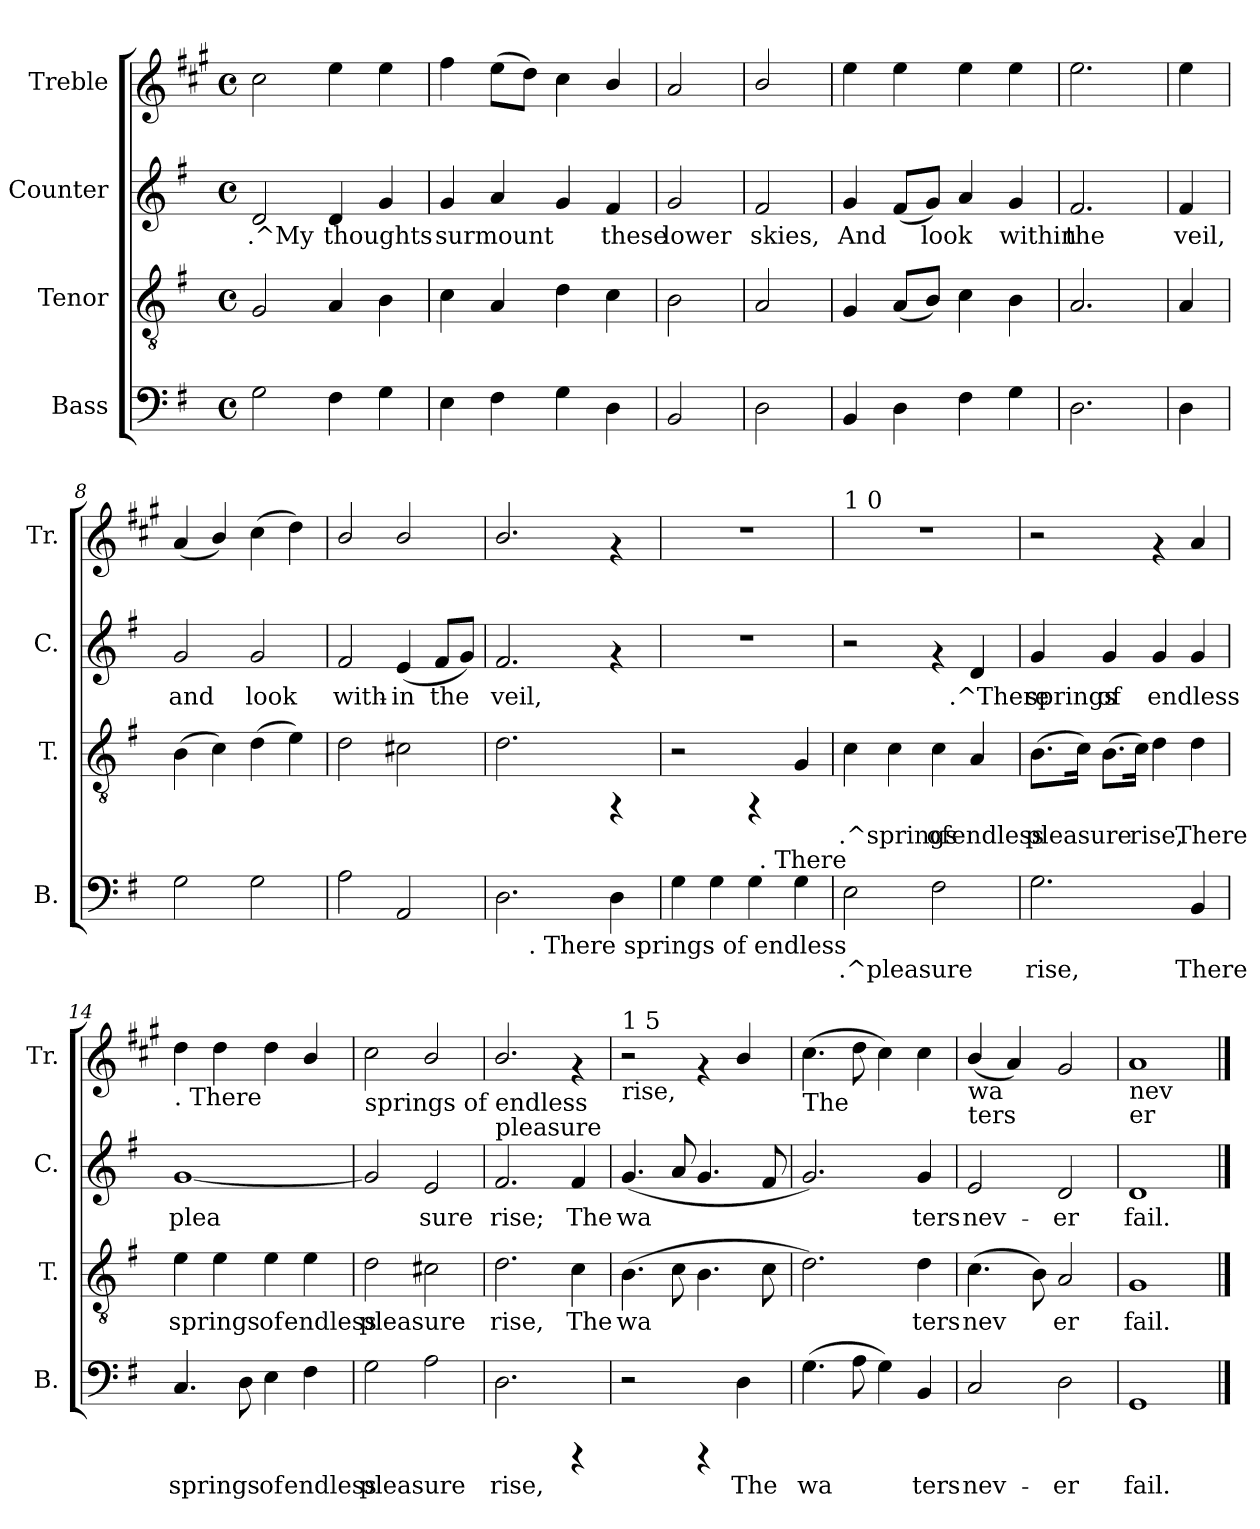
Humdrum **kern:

**kern	**text	**kern	**text	**kern	**text	**kern
*part4	*part4	*part3	*part3	*part2	*part2	*part1
*staff4	*staff4	*staff3	*staff3	*staff2	*staff2	*staff1
*I"Bass	*	*I"Tenor	*	*I"Counter	*	*I"Treble
*I'B.	*	*I'T.	*	*I'C.	*	*I'Tr.
!!LO:PB:g=z
*stria5	*	*stria5	*	*stria5	*	*stria5
*clefF4	*	*clefGv2	*	*clefG2	*	*clefG2
*	*	*	*	*	*	*ITrd1c2
*k[f#]	*	*k[f#]	*	*k[f#]	*	*k[f#]
*G:	*	*G:	*	*G:	*	*G:
*M4/4	*	*M4/4	*	*M4/4	*	*M4/4
*met(c)	*	*met(c)	*	*met(c)	*	*met(c)
=1	=1	=1	=1	=1	=1	=1
!	!LO:LY:b:rj	!	!LO:LY:b:rj	!	!LO:LY:b:rj	!
2G\	.	2G/	.	2d/	.^My	2b\
!	!LO:LY:b:rj	!	!LO:LY:b:rj	!	!LO:LY:b:rj	!
4F#\	.	4A/	.	4d/	thoughts	4dd\
!	!LO:LY:b:rj	!	!LO:LY:b:rj	!	!LO:LY:b:rj	!
4G\	.	4B\	.	4g/	.	4dd\
=2	=2	=2	=2	=2	=2	=2
!	!LO:LY:b:rj	!	!LO:LY:b:rj	!	!LO:LY:b:rj	!
4E\	.	4c\	.	4g/	surmount	4ee\
!	!LO:LY:b:rj	!	!LO:LY:b:rj	!	!LO:LY:b:rj	!
4F#\	.	4A/	.	4a/	.	(>8dd\L
.	.	.	.	.	.	8cc\J)
!	!LO:LY:b:rj	!	!LO:LY:b:rj	!	!LO:LY:b:rj	!
4G\	.	4d\	.	4g/	.	4b\
!	!LO:LY:b:rj	!	!LO:LY:b:rj	!	!LO:LY:b:rj	!
4D\	.	4c\	.	4f#/	these	4a/
=3	=3	=3	=3	=3	=3	=3
!	!LO:LY:b:rj	!	!LO:LY:b:rj	!	!LO:LY:b:rj	!
2BB/	.	2B\	.	2g/	lower	2g/
=4	=4	=4	=4	=4	=4	=4
!	!LO:LY:b:rj	!	!LO:LY:b:rj	!	!LO:LY:b:rj	!
2D\	.	2A/	.	2f#/	skies,	2a/
=5	=5	=5	=5	=5	=5	=5
!	!LO:LY:b:rj	!	!LO:LY:b:rj	!	!LO:LY:b:rj	!
4BB/	.	4G/	.	4g/	And	4dd\
!	!LO:LY:b:rj	!	!LO:LY:b:rj	!	!LO:LY:b:rj	!
4D\	.	(<8A/L	.	(<8f#/L	.	4dd\
!	!	!	!LO:LY:b:rj	!	!LO:LY:b:rj	!
.	.	8B/J)	.	8g/J)	look	.
!	!LO:LY:b:rj	!	!LO:LY:b:rj	!	!LO:LY:b:rj	!
4F#\	.	4c\	.	4a/	.	4dd\
!	!LO:LY:b:rj	!	!LO:LY:b:rj	!	!LO:LY:b:rj	!
4G\	.	4B\	.	4g/	within	4dd\
=6	=6	=6	=6	=6	=6	=6
!	!LO:LY:b:rj	!	!LO:LY:b:rj	!	!LO:LY:b:rj	!
2.D\	.	2.A/	.	2.f#/	the	2.dd>\
=7	=7	=7	=7	=7	=7	=7
!	!LO:LY:b:rj	!	!LO:LY:b:rj	!	!LO:LY:b:rj	!
4D\	.	4A/	.	4f#/	veil,	4dd\
=8	=8	=8	=8	=8	=8	=8
!	!LO:LY:b:rj	!	!LO:LY:b:rj	!	!LO:LY:b:rj	!
2G\	.	(>4B\	.	2g/	and	(<4g/
!	!	!	!LO:LY:b:rj	!	!	!
.	.	4c\)	.	.	.	4a/)
!	!LO:LY:b:rj	!	!LO:LY:b:rj	!	!LO:LY:b:rj	!
2G\	.	(>4d\	.	2g/	look	(>4b\
!	!	!	!LO:LY:b:rj	!	!	!
.	.	4e\)	.	.	.	4cc\)
=9	=9	=9	=9	=9	=9	=9
!	!LO:LY:b:rj	!	!LO:LY:b:rj	!	!LO:LY:b:rj	!
2A\	.	2d\	.	2f#/	with-	2a/
!	!LO:LY:b:rj	!	!LO:LY:b:rj	!	!LO:LY:b:rj	!
2AA/	.	2c#X\	.	(<4e/	-in	2a/
!	!	!	!	!	!LO:LY:b:rj	!
.	.	.	.	8f#/L	the	.
!	!	!	!	!	!LO:LY:b:rj	!
.	.	.	.	8g/J)	.	.
=10	=10	=10	=10	=10	=10	=10
!	!LO:LY:b:rj	!	!LO:LY:b:rj	!	!LO:LY:b:rj	!
*^	*	*	*	*	*	*
2.D<\	8ryy	.	2.d\	.	2.f#/	veil,	2.a/
.	64ryy	.	.	.	.	.	.
!	!LO:TX:b:t=. There springs of endless	!	!	!	!	!	!
.	2ryy	.	.	.	.	.	.
.	4ryy	.	.	.	.	.	.
!	!	!LO:LY:b:rj	!	!	!	!	!
4D\	.	.	4rFF	.	4rf	.	4rf
.	16..ryy	.	.	.	.	.	.
=11	=11	=11	=11	=11	=11	=11	=11
!	!	!LO:LY:b:rj	!	!	!	!	!
4G\	2ryy	.	2r	.	1r	.	1r
!	!	!LO:LY:b:rj	!	!	!	!	!
4G\	.	.	.	.	.	.	.
!	!	!LO:LY:b:rj	!	!	!	!	!
4G>\	32ryy	.	4rFF	.	.	.	.
!	!LO:TX:a:t=. There	!	!	!	!	!	!
.	4...ryy	.	.	.	.	.	.
!	!	!LO:LY:b:rj	!	!LO:LY:b:rj	!	!	!
4G\	.	.	4G/	.	.	.	.
!!LO:LB:g=z
=12	=12	=12	=12	=12	=12	=12	=12
!	!	!	!	!	!	!	!LO:TX:a:t=1 0
!	!	!LO:LY:b:rj	!	!LO:LY:b:rj	!	!	!
*v	*v	*	*	*	*	*	*
2E<\	.^pleasure	4c\	.^springs	2r	.	1r
!	!	!	!LO:LY:b:rj	!	!	!
.	.	4c\	.	.	.	.
!	!LO:LY:b:rj	!	!LO:LY:b:rj	!	!	!
2F#\	.	4c>\	of	4rf	.	.
!	!	!	!LO:LY:b:rj	!	!LO:LY:b:rj	!
.	.	4A/	endless	4d/	.^There	.
=13	=13	=13	=13	=13	=13	=13
!	!LO:LY:b:rj	!	!LO:LY:b:rj	!	!LO:LY:b:rj	!
2.G\	rise,	(>8.B\L	pleasure	4g/	springs	2r
!	!	!	!LO:LY:b:rj	!	!	!
.	.	16c\J)	.	.	.	.
!	!	!	!LO:LY:b:rj	!	!LO:LY:b:rj	!
.	.	(>8.B\L	.	4g/	of	.
!	!	!	!LO:LY:b:rj	!	!	!
.	.	16c\J)	rise,	.	.	.
!	!	!	!LO:LY:b:rj	!	!LO:LY:b:rj	!
.	.	4d\	.	4g>/	endless	4rf
!	!LO:LY:b:rj	!	!LO:LY:b:rj	!	!LO:LY:b:rj	!
4BB/	There	4d\	There	4g/	.	4g/
=14	=14	=14	=14	=14	=14	=14
!	!	!	!	!	!	!LO:TX:b:t=. There
!	!LO:LY:b:rj	!	!LO:LY:b:rj	!	!LO:LY:b:rj	!
4.C/	springs	4e\	springs	[<1g	plea-	4cc\
!	!	!	!LO:LY:b:rj	!	!	!
.	.	4e\	.	.	.	4cc\
!	!LO:LY:b:rj	!	!	!	!	!
8D\	.	.	.	.	.	.
!	!LO:LY:b:rj	!	!LO:LY:b:rj	!	!	!
4E\	of	4e\	of	.	.	4cc\
!	!LO:LY:b:rj	!	!LO:LY:b:rj	!	!	!
4F#\	endless	4e\	endless	.	.	4a/
=15	=15	=15	=15	=15	=15	=15
!	!	!	!	!	!	!LO:TX:b:t=springs of endless
!	!LO:LY:b:rj	!	!LO:LY:b:rj	!	!LO:LY:b:rj	!
2G\	pleasure	2d\	pleasure	2g/]	--	2b\
!	!LO:LY:b:rj	!	!LO:LY:b:rj	!	!LO:LY:b:rj	!
2A\	.	2c#X\	.	2e/	-sure	2a/
=16	=16	=16	=16	=16	=16	=16
!	!	!	!	!	!	!LO:TX:b:t=pleasure
!	!LO:LY:b:rj	!	!LO:LY:b:rj	!	!LO:LY:b:rj	!
2.D\	rise,	2.d\	rise,	2.f#/	rise;	2.a/
!	!	!	!LO:LY:b:rj	!	!LO:LY:b:rj	!
4rCCC	.	4c\	The	4f#/	The	4rf
=17	=17	=17	=17	=17	=17	=17
!	!	!	!	!	!	!LO:TX:a:t=1 5
!	!	!	!	!	!	!LO:TX:b:t=rise,
!	!	!	!LO:LY:b:rj	!	!LO:LY:b:rj	!
2r	.	(>4.B\	wa-	(<4.g/	wa-	2r
!	!	!	!LO:LY:b:rj	!	!LO:LY:b:rj	!
.	.	8c\	--	8a/	--	.
!	!	!	!LO:LY:b:rj	!	!LO:LY:b:rj	!
4rCCC	.	4.B\	--	4.g/	--	4rf
!	!LO:LY:b:rj	!	!	!	!	!
4D\	The	.	.	.	.	4a/
!	!	!	!LO:LY:b:rj	!	!LO:LY:b:rj	!
.	.	8c\	--	8f#/	--	.
=18	=18	=18	=18	=18	=18	=18
!	!	!	!	!	!	!LO:TX:b:t=The
!	!LO:LY:b:rj	!	!LO:LY:b:rj	!	!LO:LY:b:rj	!
(>4.G\	wa-	2.d\)	--	2.g/)	--	(>4.b\
!	!LO:LY:b:rj	!	!	!	!	!
8A\	--	.	.	.	.	8cc\
!	!LO:LY:b:rj	!	!	!	!	!
4G\)	--	.	.	.	.	4b\)
!	!LO:LY:b:rj	!	!LO:LY:b:rj	!	!LO:LY:b:rj	!
4BB/	-ters	4d\	-ters	4g/	-ters	4b\
=19	=19	=19	=19	=19	=19	=19
!	!	!	!	!	!	!LO:TX:b:t=wa
!	!	!	!	!	!	!LO:TX:b:t=ters
!	!LO:LY:b:rj	!	!LO:LY:b:rj	!	!LO:LY:b:rj	!
2C/	nev-	(>4.c\	nev-	2e/	nev-	(<4a/
.	.	.	.	.	.	4g/)
!	!	!	!LO:LY:b:rj	!	!	!
.	.	8B\)	--	.	.	.
!	!LO:LY:b:rj	!	!LO:LY:b:rj	!	!LO:LY:b:rj	!
2D\	-er	2A/	-er	2d/	-er	2f#/
=20	=20	=20	=20	=20	=20	=20
!	!	!	!	!	!	!LO:TX:b:t=nev
!	!	!	!	!	!	!LO:TX:b:t=er
!	!LO:LY:b:rj	!	!LO:LY:b:rj	!	!LO:LY:b:rj	!
1GG	fail.	1G	fail.	1d	fail.	1g
==	==	==	==	==	==	==
*-	*-	*-	*-	*-	*-	*-
